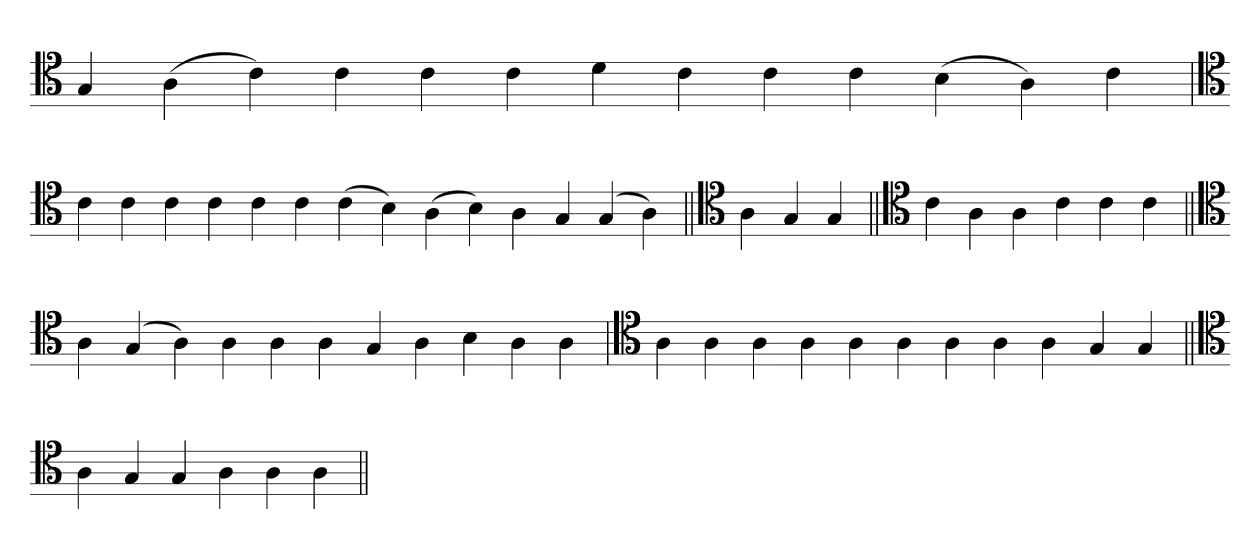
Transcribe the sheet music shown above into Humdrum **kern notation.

**kern
*part1
*staff1
*clefC4
=
4G
(4A
4c)
4c
4c
4c
4d
4c
4c
4c
(4B
4A)
4c
=
*clefC4
4c
4c
4c
4c
4c
4c
(4c
4B)
(4A
4B)
4A
4G
(4G
4A)
=||
*clefC4
4A
4G
4G
=||
*clefC4
4c
4A
4A
4c
4c
4c
=||
*clefC4
4A
(4G
4A)
4A
4A
4A
4G
4A
4B
4A
4A
=
*clefC4
4A
4A
4A
4A
4A
4A
4A
4A
4A
4G
4G
=||
*clefC4
4A
4G
4G
4A
4A
4A
=||
*-
